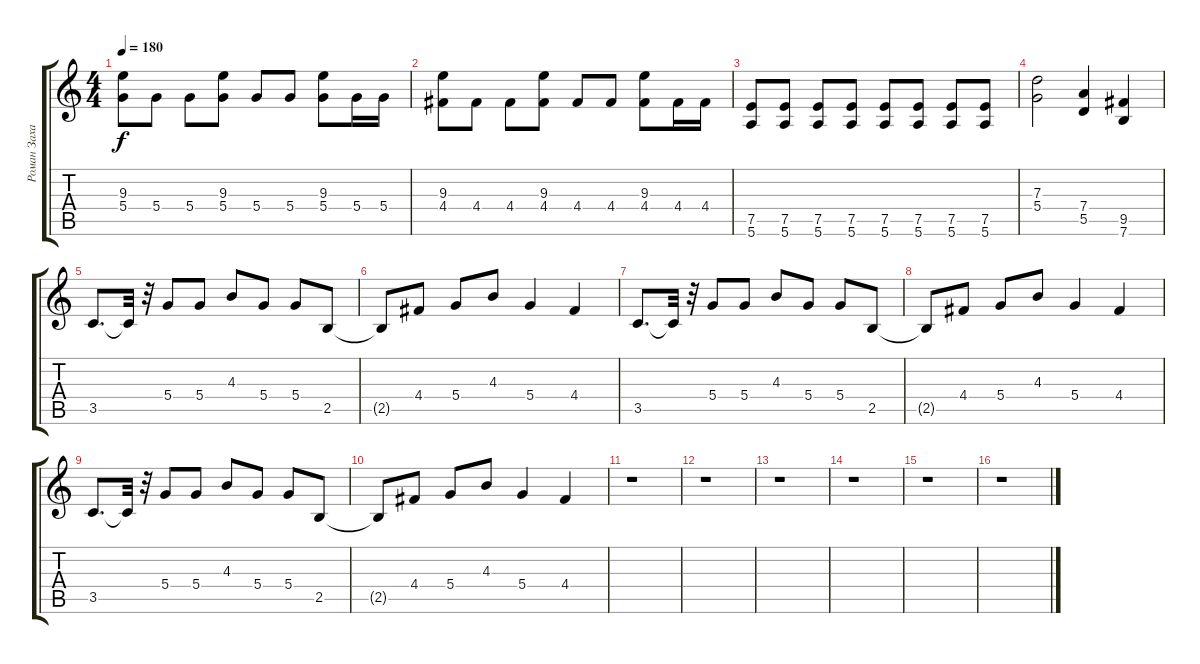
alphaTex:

\track ("Роман Захаров" "Роман Заха") {instrument distortionguitar}
\staff {score tabs}
\tuning (E4 B3 G3 D3 A2 E2) {hide}
\ts (4 4)
\tempo 180
\clef g2
\ks c
(9.3 5.4).8{dy f} 5.4.8 5.4.8 (9.3 5.4).8 5.4.8 5.4.8 (9.3 5.4).8 5.4.16 5.4.16 |
(9.3 4.4).8 4.4.8 4.4.8 (9.3 4.4).8 4.4.8 4.4.8 (9.3 4.4).8 4.4.16 4.4.16 |
(7.5 5.6).8 (7.5 5.6).8 (7.5 5.6).8 (7.5 5.6).8 (7.5 5.6).8 (7.5 5.6).8 (7.5 5.6).8 (7.5 5.6).8 |
(7.3 5.4).2 (7.4 5.5).4 (9.5 7.6).4 |
3.5.8{d instrument electricguitarclean} 3.5{t}.32 r.32 5.4.8 5.4.8 4.3.8 5.4.8 5.4.8 2.5.8 |
2.5{t}.8 4.4.8 5.4.8 4.3.8 5.4.4 4.4.4 |
3.5.8{d} 3.5{t}.32 r.32 5.4.8 5.4.8 4.3.8 5.4.8 5.4.8 2.5.8 |
2.5{t}.8 4.4.8 5.4.8 4.3.8 5.4.4 4.4.4 |
3.5.8{d} 3.5{t}.32 r.32 5.4.8 5.4.8 4.3.8 5.4.8 5.4.8 2.5.8 |
2.5{t}.8 4.4.8 5.4.8 4.3.8 5.4.4 4.4.4 |
r.1 |
r.1 |
r.1 |
r.1 |
r.1 |
r.1
